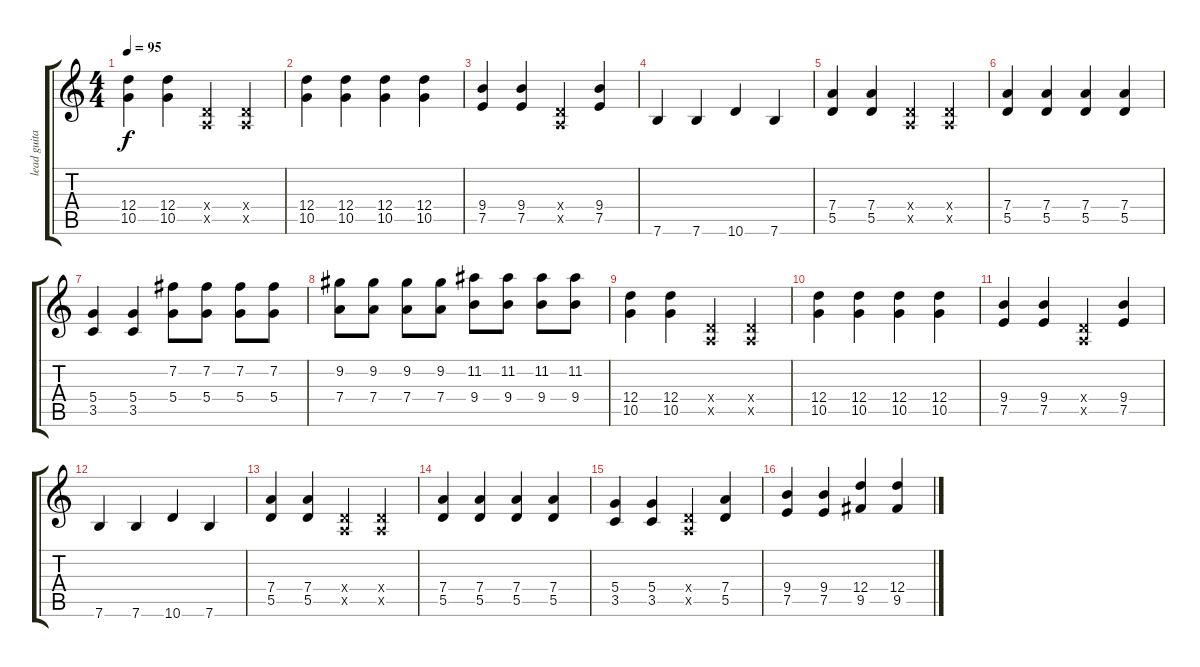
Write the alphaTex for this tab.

\track ("lead guitar" "lead guita") {instrument acousticguitarsteel}
\staff {score tabs}
\tuning (E4 B3 G3 D3 A2 E2) {hide}
\ts (4 4)
\tempo 95
\clef g2
\ks c
(12.4 10.5).4{dy f} (12.4 10.5).4 (0.4{x} 0.5{x}).4 (0.4{x} 0.5{x}).4 |
(12.4 10.5).4 (12.4 10.5).4 (12.4 10.5).4 (12.4 10.5).4 |
(9.4 7.5).4 (9.4 7.5).4 (0.4{x} 0.5{x}).4 (9.4 7.5).4 |
7.6.4 7.6.4 10.6.4 7.6.4 |
(7.4 5.5).4 (7.4 5.5).4 (0.4{x} 0.5{x}).4 (0.4{x} 0.5{x}).4 |
(7.4 5.5).4 (7.4 5.5).4 (7.4 5.5).4 (7.4 5.5).4 |
(5.4 3.5).4 (5.4 3.5).4 (7.2 5.4).8 (7.2 5.4).8 (7.2 5.4).8 (7.2 5.4).8 |
(9.2 7.4).8 (9.2 7.4).8 (9.2 7.4).8 (9.2 7.4).8 (11.2 9.4).8 (11.2 9.4).8 (11.2 9.4).8 (11.2 9.4).8 |
(12.4 10.5).4 (12.4 10.5).4 (0.4{x} 0.5{x}).4 (0.4{x} 0.5{x}).4 |
(12.4 10.5).4 (12.4 10.5).4 (12.4 10.5).4 (12.4 10.5).4 |
(9.4 7.5).4 (9.4 7.5).4 (0.4{x} 0.5{x}).4 (9.4 7.5).4 |
7.6.4 7.6.4 10.6.4 7.6.4 |
(7.4 5.5).4 (7.4 5.5).4 (0.4{x} 0.5{x}).4 (0.4{x} 0.5{x}).4 |
(7.4 5.5).4 (7.4 5.5).4 (7.4 5.5).4 (7.4 5.5).4 |
(5.4 3.5).4 (5.4 3.5).4 (0.4{x} 0.5{x}).4 (7.4 5.5).4 |
(9.4 7.5).4 (9.4 7.5).4 (12.4 9.5).4 (12.4 9.5).4
